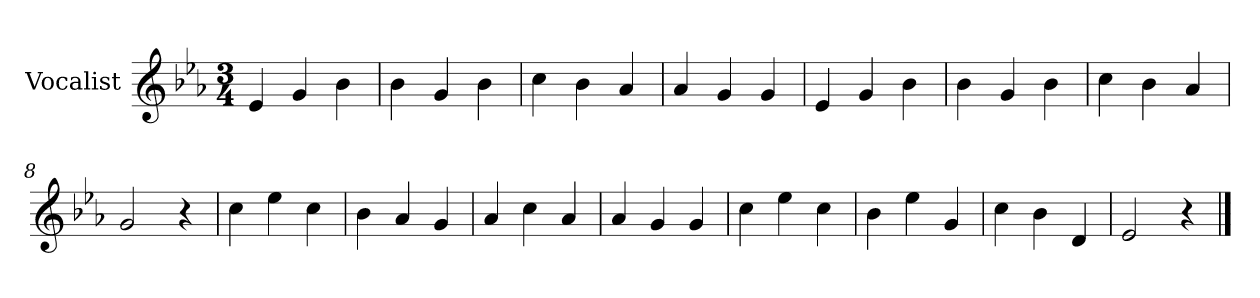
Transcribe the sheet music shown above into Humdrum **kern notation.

**kern
*part1
*staff1
*I"Vocalist
*k[b-e-a-]
*E-:
*M3/4
=1
4e-
4g
4b-
=2
4b-
4g
4b-
=3
4cc
4b-
4a-
=4
4a-
4g
4g
=5
4e-
4g
4b-
=6
4b-
4g
4b-
=7
4cc
4b-
4a-
=8
2g
4r
=9
4cc
4ee-
4cc
=10
4b-
4a-
4g
=11
4a-
4cc
4a-
=12
4a-
4g
4g
=13
4cc
4ee-
4cc
=14
4b-
4ee-
4g
=15
4cc
4b-
4d
=16
2e-
4r
==
*-
